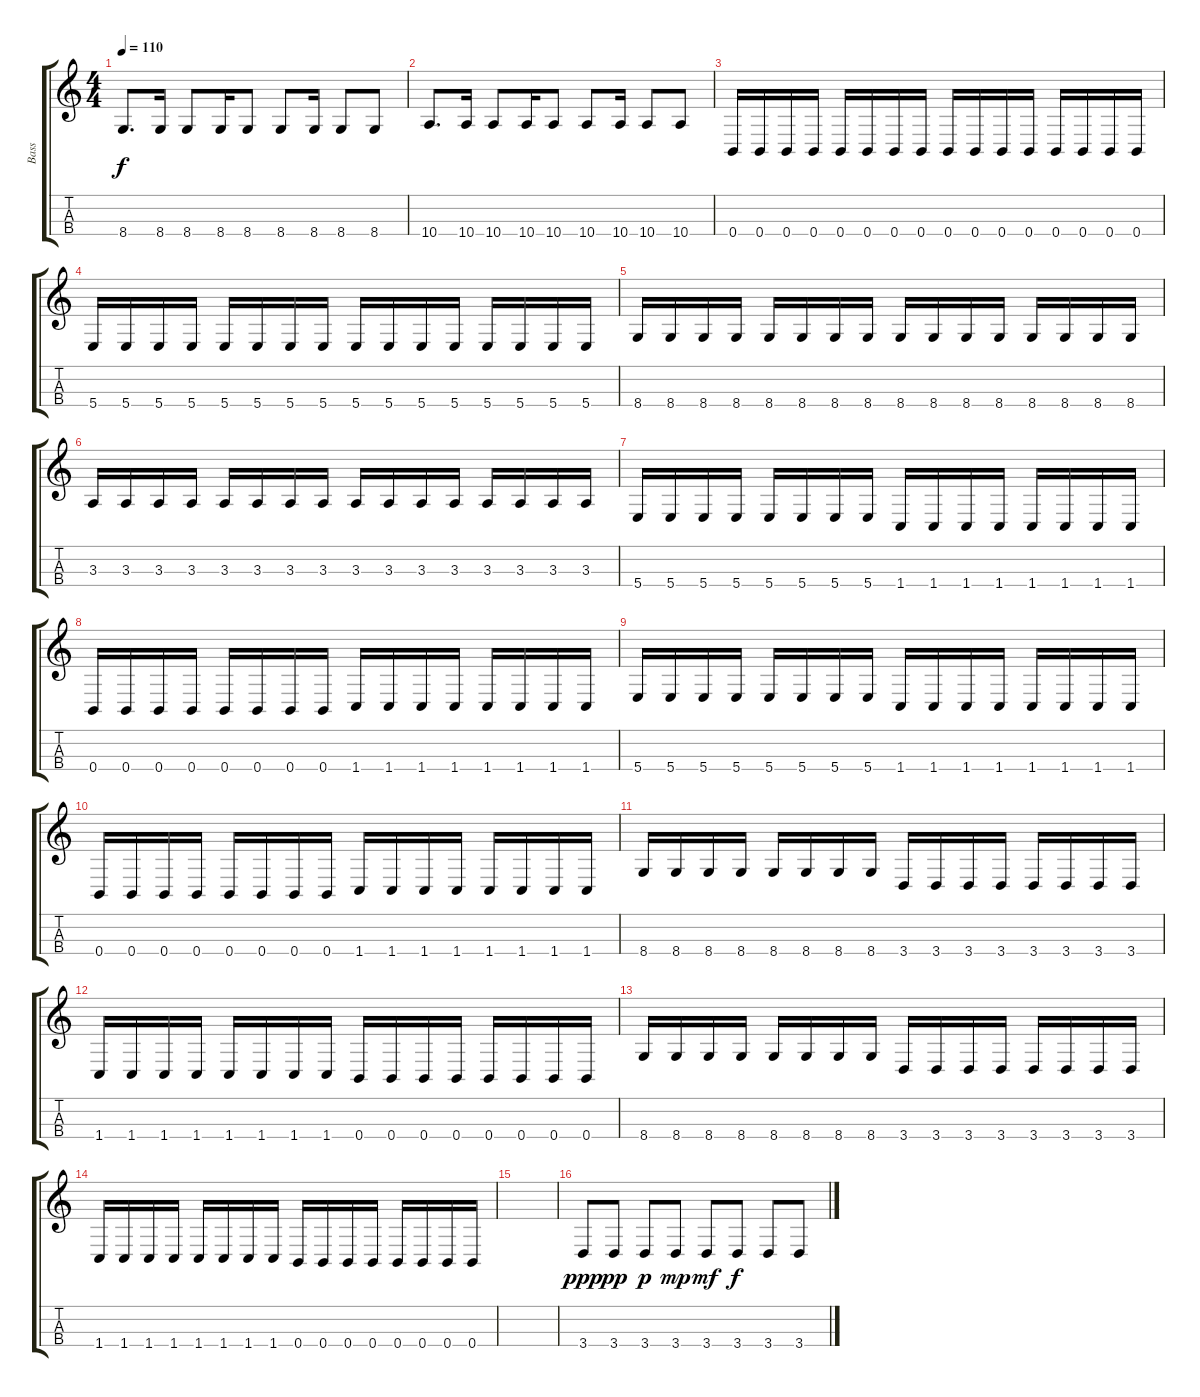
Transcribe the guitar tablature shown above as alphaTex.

\track ("Bass" "Bass") {instrument electricbassfinger}
\staff {score tabs}
\tuning (G2 D2 Gb2 B1) {hide}
\ts (4 4)
\tempo 110
\clef g2
\ks c
8.4.8{d dy f} 8.4.16 8.4.8 8.4.16 8.4.8 8.4.8 8.4.16 8.4.8 8.4.8 |
10.4.8{d} 10.4.16 10.4.8 10.4.16 10.4.8 10.4.8 10.4.16 10.4.8 10.4.8 |
0.4.16 0.4.16 0.4.16 0.4.16 0.4.16 0.4.16 0.4.16 0.4.16 0.4.16 0.4.16 0.4.16 0.4.16 0.4.16 0.4.16 0.4.16 0.4.16 |
5.4.16 5.4.16 5.4.16 5.4.16 5.4.16 5.4.16 5.4.16 5.4.16 5.4.16 5.4.16 5.4.16 5.4.16 5.4.16 5.4.16 5.4.16 5.4.16 |
8.4.16 8.4.16 8.4.16 8.4.16 8.4.16 8.4.16 8.4.16 8.4.16 8.4.16 8.4.16 8.4.16 8.4.16 8.4.16 8.4.16 8.4.16 8.4.16 |
3.3.16 3.3.16 3.3.16 3.3.16 3.3.16 3.3.16 3.3.16 3.3.16 3.3.16 3.3.16 3.3.16 3.3.16 3.3.16 3.3.16 3.3.16 3.3.16 |
5.4.16 5.4.16 5.4.16 5.4.16 5.4.16 5.4.16 5.4.16 5.4.16 1.4.16 1.4.16 1.4.16 1.4.16 1.4.16 1.4.16 1.4.16 1.4.16 |
0.4.16 0.4.16 0.4.16 0.4.16 0.4.16 0.4.16 0.4.16 0.4.16 1.4.16 1.4.16 1.4.16 1.4.16 1.4.16 1.4.16 1.4.16 1.4.16 |
5.4.16 5.4.16 5.4.16 5.4.16 5.4.16 5.4.16 5.4.16 5.4.16 1.4.16 1.4.16 1.4.16 1.4.16 1.4.16 1.4.16 1.4.16 1.4.16 |
0.4.16 0.4.16 0.4.16 0.4.16 0.4.16 0.4.16 0.4.16 0.4.16 1.4.16 1.4.16 1.4.16 1.4.16 1.4.16 1.4.16 1.4.16 1.4.16 |
8.4.16 8.4.16 8.4.16 8.4.16 8.4.16 8.4.16 8.4.16 8.4.16 3.4.16 3.4.16 3.4.16 3.4.16 3.4.16 3.4.16 3.4.16 3.4.16 |
1.4.16 1.4.16 1.4.16 1.4.16 1.4.16 1.4.16 1.4.16 1.4.16 0.4.16 0.4.16 0.4.16 0.4.16 0.4.16 0.4.16 0.4.16 0.4.16 |
8.4.16 8.4.16 8.4.16 8.4.16 8.4.16 8.4.16 8.4.16 8.4.16 3.4.16 3.4.16 3.4.16 3.4.16 3.4.16 3.4.16 3.4.16 3.4.16 |
1.4.16 1.4.16 1.4.16 1.4.16 1.4.16 1.4.16 1.4.16 1.4.16 0.4.16 0.4.16 0.4.16 0.4.16 0.4.16 0.4.16 0.4.16 0.4.16 |
|
3.4.8{dy ppp} 3.4.8{dy pp} 3.4.8{dy p} 3.4.8{dy mp} 3.4.8{dy mf} 3.4.8{dy f} 3.4.8 3.4.8
